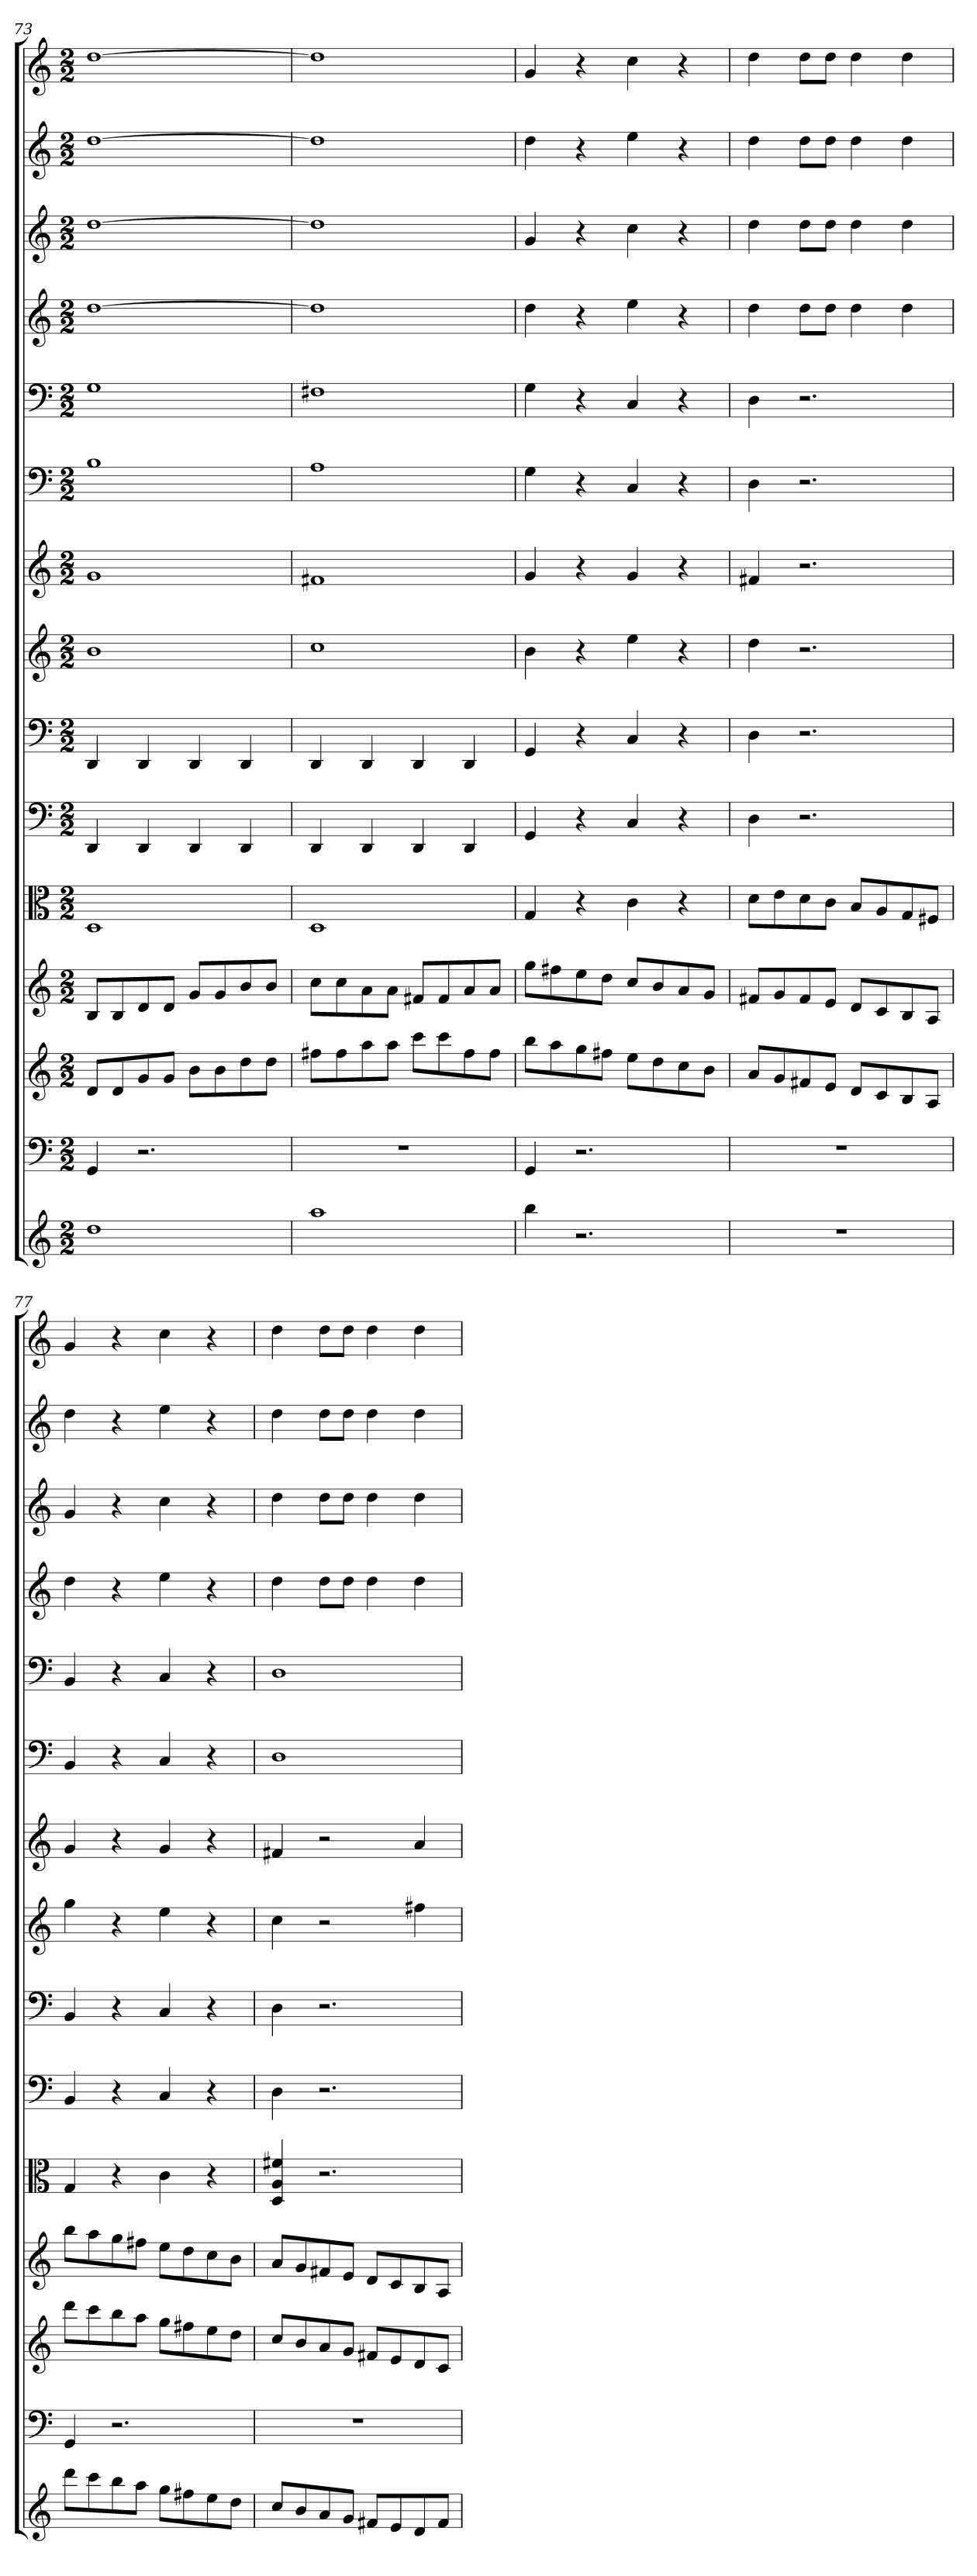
**kern	**kern	**kern	**kern	**kern	**kern	**kern	**kern	**kern	**kern	**kern	**kern	**kern	**kern	**kern
*part15	*part14	*part13	*part12	*part11	*part10	*part9	*part8	*part7	*part6	*part5	*part4	*part3	*part2	*part1
*staff15	*staff14	*staff13	*staff12	*staff11	*staff10	*staff9	*staff8	*staff7	*staff6	*staff5	*staff4	*staff3	*staff2	*staff1
*	*clefF4	*	*	*clefC3	*clefF4	*clefF4	*	*	*clefF4	*clefF4	*	*	*	*
*k[]	*k[]	*k[]	*k[]	*k[]	*k[]	*k[]	*k[]	*k[]	*k[]	*k[]	*k[]	*k[]	*k[]	*k[]
*C:	*C:	*C:	*C:	*C:	*C:	*C:	*C:	*C:	*C:	*C:	*C:	*C:	*C:	*C:
*M2/2	*M2/2	*M2/2	*M2/2	*M2/2	*M2/2	*M2/2	*M2/2	*M2/2	*M2/2	*M2/2	*M2/2	*M2/2	*M2/2	*M2/2
=73	=73	=73	=73	=73	=73	=73	=73	=73	=73	=73	=73	=73	=73	=73
1dd	4GG	8dL	8BL	1D	4DD	4DD	1b	1g	1B	1G	[1dd	[1dd	[1dd	[1dd
.	.	8d	8B	.	.	.	.	.	.	.	.	.	.	.
.	2.r	8g	8d	.	4DD	4DD	.	.	.	.	.	.	.	.
.	.	8gJ	8dJ	.	.	.	.	.	.	.	.	.	.	.
.	.	8bL	8gL	.	4DD	4DD	.	.	.	.	.	.	.	.
.	.	8b	8g	.	.	.	.	.	.	.	.	.	.	.
.	.	8dd	8b	.	4DD	4DD	.	.	.	.	.	.	.	.
.	.	8ddJ	8bJ	.	.	.	.	.	.	.	.	.	.	.
=74	=74	=74	=74	=74	=74	=74	=74	=74	=74	=74	=74	=74	=74	=74
1aa	1r	8ff#XL	8ccL	1D	4DD	4DD	1cc	1f#X	1A	1F#X	1dd]	1dd]	1dd]	1dd]
.	.	8ff#	8cc	.	.	.	.	.	.	.	.	.	.	.
.	.	8aa	8a	.	4DD	4DD	.	.	.	.	.	.	.	.
.	.	8aaJ	8aJ	.	.	.	.	.	.	.	.	.	.	.
.	.	8cccL	8f#XL	.	4DD	4DD	.	.	.	.	.	.	.	.
.	.	8ccc	8f#	.	.	.	.	.	.	.	.	.	.	.
.	.	8ff#	8a	.	4DD	4DD	.	.	.	.	.	.	.	.
.	.	8ff#J	8aJ	.	.	.	.	.	.	.	.	.	.	.
=75	=75	=75	=75	=75	=75	=75	=75	=75	=75	=75	=75	=75	=75	=75
4bb	4GG	8bbL	8ggL	4G	4GG	4GG	4b	4g	4G	4G	4dd	4g	4dd	4g
.	.	8aa	8ff#X	.	.	.	.	.	.	.	.	.	.	.
2.r	2.r	8gg	8ee	4r	4r	4r	4r	4r	4r	4r	4r	4r	4r	4r
.	.	8ff#XJ	8ddJ	.	.	.	.	.	.	.	.	.	.	.
.	.	8eeL	8ccL	4c	4C	4C	4ee	4g	4C	4C	4ee	4cc	4ee	4cc
.	.	8dd	8b	.	.	.	.	.	.	.	.	.	.	.
.	.	8cc	8a	4r	4r	4r	4r	4r	4r	4r	4r	4r	4r	4r
.	.	8bJ	8gJ	.	.	.	.	.	.	.	.	.	.	.
=76	=76	=76	=76	=76	=76	=76	=76	=76	=76	=76	=76	=76	=76	=76
1r	1r	8aL	8f#XL	8d\L	4D	4D	4dd	4f#X	4D	4D	4dd	4dd	4dd	4dd
.	.	8g	8g	8e\	.	.	.	.	.	.	.	.	.	.
.	.	8f#X	8f#	8d\	2.r	2.r	2.r	2.r	2.r	2.r	8ddL	8ddL	8ddL	8ddL
.	.	8eJ	8eJ	8c\J	.	.	.	.	.	.	8ddJ	8ddJ	8ddJ	8ddJ
.	.	8dL	8dL	8B/L	.	.	.	.	.	.	4dd	4dd	4dd	4dd
.	.	8c	8c	8A/	.	.	.	.	.	.	.	.	.	.
.	.	8B	8B	8G/	.	.	.	.	.	.	4dd	4dd	4dd	4dd
.	.	8AJ	8AJ	8F#X/J	.	.	.	.	.	.	.	.	.	.
=77	=77	=77	=77	=77	=77	=77	=77	=77	=77	=77	=77	=77	=77	=77
8dddL	4GG	8dddL	8bbL	4G	4BB	4BB	4gg	4g	4BB	4BB	4dd	4g	4dd	4g
8ccc	.	8ccc	8aa	.	.	.	.	.	.	.	.	.	.	.
8bb	2.r	8bb	8gg	4r	4r	4r	4r	4r	4r	4r	4r	4r	4r	4r
8aaJ	.	8aaJ	8ff#XJ	.	.	.	.	.	.	.	.	.	.	.
8ggL	.	8ggL	8eeL	4c	4C	4C	4ee	4g	4C	4C	4ee	4cc	4ee	4cc
8ff#X	.	8ff#X	8dd	.	.	.	.	.	.	.	.	.	.	.
8ee	.	8ee	8cc	4r	4r	4r	4r	4r	4r	4r	4r	4r	4r	4r
8ddJ	.	8ddJ	8bJ	.	.	.	.	.	.	.	.	.	.	.
=78	=78	=78	=78	=78	=78	=78	=78	=78	=78	=78	=78	=78	=78	=78
8ccL	1r	8ccL	8aL	4D 4A 4f#X	4D	4D	4cc	4f#X	1D	1D	4dd	4dd	4dd	4dd
8b	.	8b	8g	.	.	.	.	.	.	.	.	.	.	.
8a	.	8a	8f#X	2.r	2.r	2.r	2r	2r	.	.	8ddL	8ddL	8ddL	8ddL
8gJ	.	8gJ	8eJ	.	.	.	.	.	.	.	8ddJ	8ddJ	8ddJ	8ddJ
8f#XL	.	8f#XL	8dL	.	.	.	.	.	.	.	4dd	4dd	4dd	4dd
8e	.	8e	8c	.	.	.	.	.	.	.	.	.	.	.
8d	.	8d	8B	.	.	.	4ff#X	4a	.	.	4dd	4dd	4dd	4dd
8f#J	.	8cJ	8AJ	.	.	.	.	.	.	.	.	.	.	.
=	=	=	=	=	=	=	=	=	=	=	=	=	=	=
*-	*-	*-	*-	*-	*-	*-	*-	*-	*-	*-	*-	*-	*-	*-
